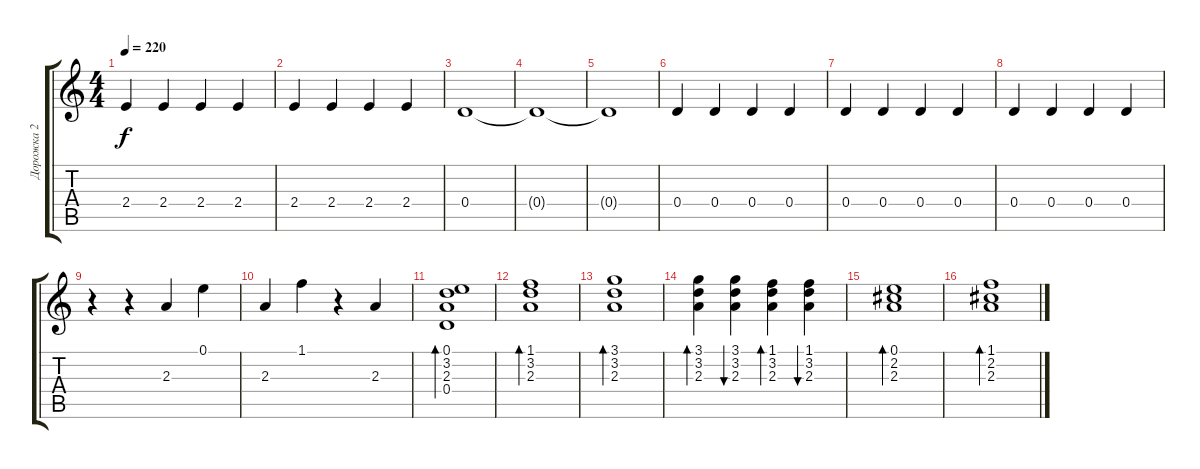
\track ("Дорожка 2" "Дорожка 2") {instrument distortionguitar}
\staff {score tabs}
\tuning (E4 B3 G3 D3 A2 E2) {hide}
\ts (4 4)
\tempo 220
\clef g2
\ks c
2.4.4{dy f} 2.4.4 2.4.4 2.4.4 |
2.4.4 2.4.4 2.4.4 2.4.4 |
0.4.1 |
0.4{t}.1 |
0.4{t}.1 |
0.4.4 0.4.4 0.4.4 0.4.4 |
0.4.4 0.4.4 0.4.4 0.4.4 |
0.4.4 0.4.4 0.4.4 0.4.4 |
r.4 r.4 2.3.4 0.1.4 |
2.3.4 1.1.4 r.4 2.3.4 |
(0.1 3.2 2.3 0.4).1{bd 60} |
(1.1 3.2 2.3).1{bd 60} |
(3.1 3.2 2.3).1{bd 60} |
(3.1 3.2 2.3).4{bd 60} (3.1 3.2 2.3).4{bu 60} (1.1 3.2 2.3).4{bd 60} (1.1 3.2 2.3).4{bu 60} |
(0.1 2.2 2.3).1{bd 60} |
(1.1 2.2 2.3).1{bd 60}
